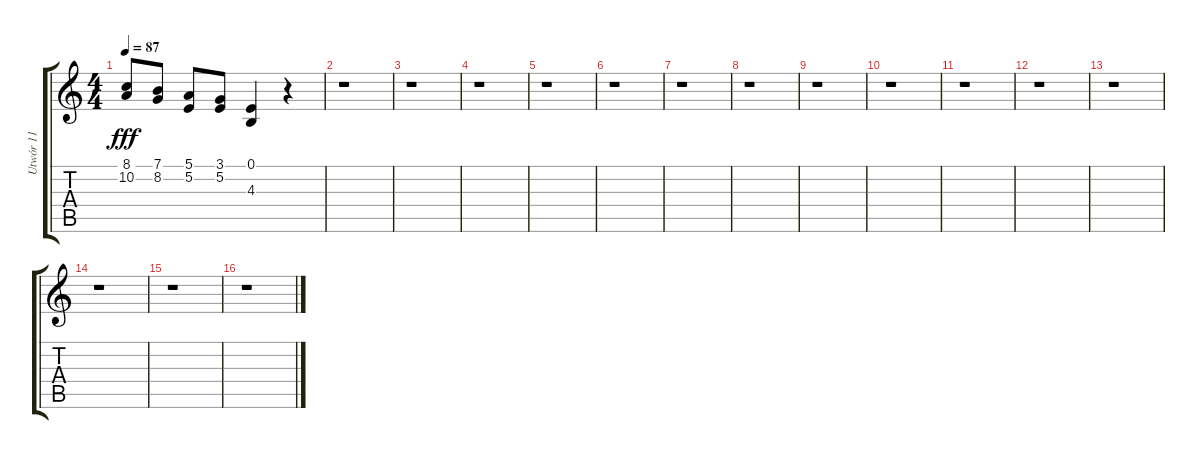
\track ("Utwór 11" "Utwór 11") {instrument flute}
\staff {score tabs}
\tuning (E4 B3 G3 D3 A2 E2) {hide}
\ts (4 4)
\tempo 87
\clef g2
\ks c
(8.1 10.2).8{dy fff} (7.1 8.2).8 (5.1 5.2).8 (3.1 5.2).8 (0.1 4.3).4 r.4 |
r.1 |
r.1 |
r.1 |
r.1 |
r.1 |
r.1 |
r.1 |
r.1 |
r.1 |
r.1 |
r.1 |
r.1 |
r.1 |
r.1 |
r.1
